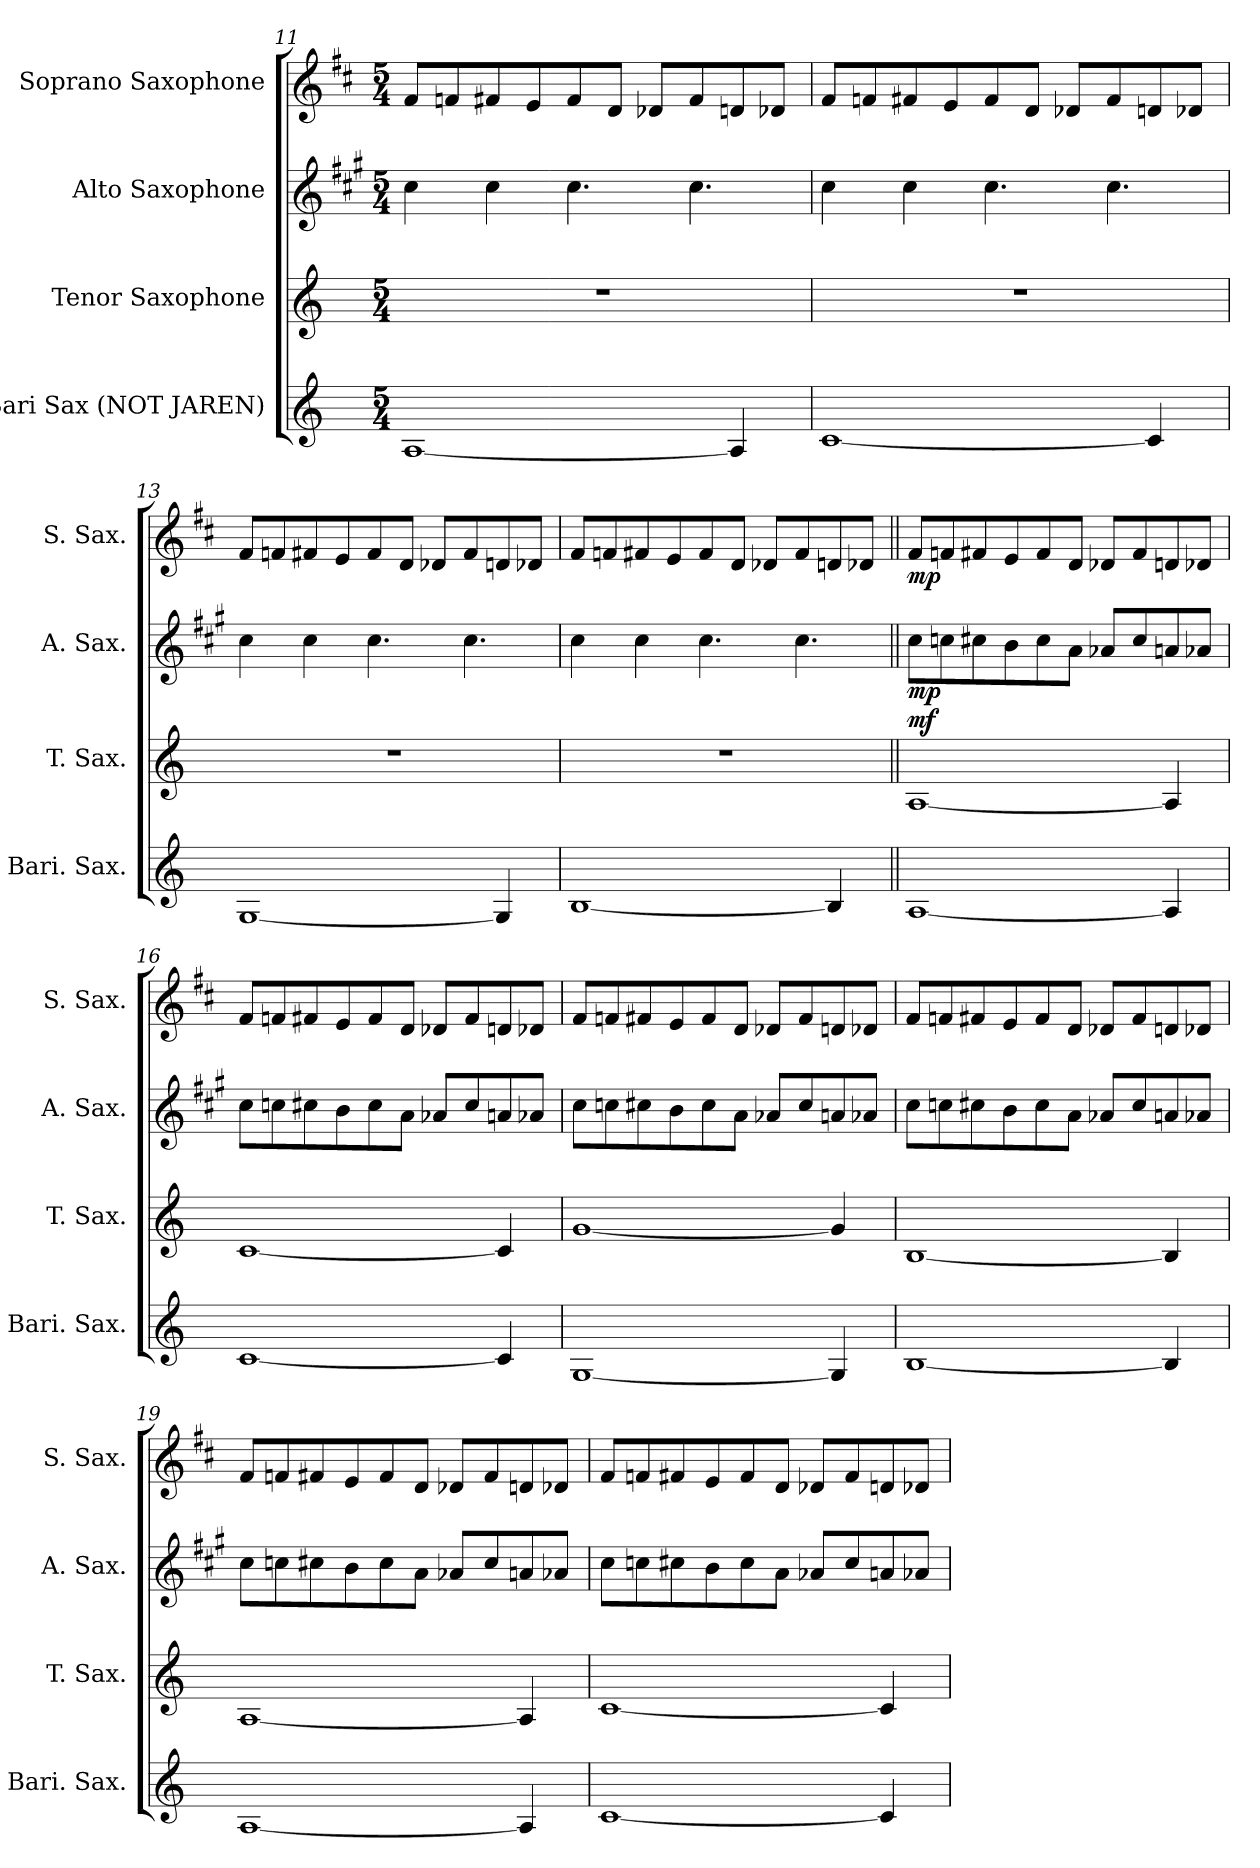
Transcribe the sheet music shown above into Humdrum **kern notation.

**kern	**kern	**dynam	**kern	**dynam	**kern	**dynam
*part4	*part3	*part3	*part2	*part2	*part1	*part1
*staff4	*staff3	*staff3	*staff2	*staff2	*staff1	*staff1
*I"Bari Sax (NOT JAREN)	*I"Tenor Saxophone	*	*I"Alto Saxophone	*	*I"Soprano Saxophone	*
*I'Bari. Sax.	*I'T. Sax.	*	*I'A. Sax.	*	*I'S. Sax.	*
*clefG2	*clefG2	*	*clefG2	*	*clefG2	*
*ITrd12c21	*ITrd8c14	*	*ITrd5c9	*	*ITrd1c2	*
*k[]	*k[]	*	*k[]	*	*k[]	*
*C:	*C:	*	*C:	*	*C:	*
*M5/4	*M5/4	*	*M5/4	*	*M5/4	*
=11	=11	=11	=11	=11	=11	=11
[1AA	4%5r	.	4e\	.	8e/L	.
.	.	.	.	.	8e-X/	.
.	.	.	4e\	.	8en/	.
.	.	.	.	.	8d/	.
.	.	.	4.e\	.	8e/	.
.	.	.	.	.	8c/J	.
.	.	.	.	.	8c-X/L	.
.	.	.	4.e\	.	8e/	.
4AA/]	.	.	.	.	8cn/	.
.	.	.	.	.	8c-X/J	.
!!LO:PB:g=z
=12	=12	=12	=12	=12	=12	=12
[1C	4%5r	.	4e\	.	8e/L	.
.	.	.	.	.	8e-X/	.
.	.	.	4e\	.	8en/	.
.	.	.	.	.	8d/	.
.	.	.	4.e\	.	8e/	.
.	.	.	.	.	8c/J	.
.	.	.	.	.	8c-X/L	.
.	.	.	4.e\	.	8e/	.
4C/]	.	.	.	.	8cn/	.
.	.	.	.	.	8c-X/J	.
=13	=13	=13	=13	=13	=13	=13
[1GG	4%5r	.	4e\	.	8e/L	.
.	.	.	.	.	8e-X/	.
.	.	.	4e\	.	8en/	.
.	.	.	.	.	8d/	.
.	.	.	4.e\	.	8e/	.
.	.	.	.	.	8c/J	.
.	.	.	.	.	8c-X/L	.
.	.	.	4.e\	.	8e/	.
4GG/]	.	.	.	.	8cn/	.
.	.	.	.	.	8c-X/J	.
!!LO:LB:g=z
=14	=14	=14	=14	=14	=14	=14
[1BB	4%5r	.	4e\	.	8e/L	.
.	.	.	.	.	8e-X/	.
.	.	.	4e\	.	8en/	.
.	.	.	.	.	8d/	.
.	.	.	4.e\	.	8e/	.
.	.	.	.	.	8c/J	.
.	.	.	.	.	8c-X/L	.
.	.	.	4.e\	.	8e/	.
4BB/]	.	.	.	.	8cn/	.
.	.	.	.	.	8c-X/J	.
=15||	=15||	=15||	=15||	=15||	=15||	=15||
!	!	!LO:DY:a	!	!LO:DY:b	!	!LO:DY:b
[1AA	[1AA	mf	8e\L	mp	8e/L	mp
.	.	.	8e-X\	.	8e-X/	.
.	.	.	8en\	.	8en/	.
.	.	.	8d\	.	8d/	.
.	.	.	8e\	.	8e/	.
.	.	.	8c\J	.	8c/J	.
.	.	.	8c-X/L	.	8c-X/L	.
.	.	.	8e/	.	8e/	.
4AA/]	4AA/]	.	8cn/	.	8cn/	.
.	.	.	8c-X/J	.	8c-X/J	.
!!LO:LB:g=z
=16	=16	=16	=16	=16	=16	=16
[1C	[1C	.	8e\L	.	8e/L	.
.	.	.	8e-X\	.	8e-X/	.
.	.	.	8en\	.	8en/	.
.	.	.	8d\	.	8d/	.
.	.	.	8e\	.	8e/	.
.	.	.	8c\J	.	8c/J	.
.	.	.	8c-X/L	.	8c-X/L	.
.	.	.	8e/	.	8e/	.
4C/]	4C/]	.	8cn/	.	8cn/	.
.	.	.	8c-X/J	.	8c-X/J	.
=17	=17	=17	=17	=17	=17	=17
[1GG	[1G	.	8e\L	.	8e/L	.
.	.	.	8e-X\	.	8e-X/	.
.	.	.	8en\	.	8en/	.
.	.	.	8d\	.	8d/	.
.	.	.	8e\	.	8e/	.
.	.	.	8c\J	.	8c/J	.
.	.	.	8c-X/L	.	8c-X/L	.
.	.	.	8e/	.	8e/	.
4GG/]	4G/]	.	8cn/	.	8cn/	.
.	.	.	8c-X/J	.	8c-X/J	.
!!LO:PB:g=z
=18	=18	=18	=18	=18	=18	=18
[1BB	[1BB	.	8e\L	.	8e/L	.
.	.	.	8e-X\	.	8e-X/	.
.	.	.	8en\	.	8en/	.
.	.	.	8d\	.	8d/	.
.	.	.	8e\	.	8e/	.
.	.	.	8c\J	.	8c/J	.
.	.	.	8c-X/L	.	8c-X/L	.
.	.	.	8e/	.	8e/	.
4BB/]	4BB/]	.	8cn/	.	8cn/	.
.	.	.	8c-X/J	.	8c-X/J	.
=19	=19	=19	=19	=19	=19	=19
[1AA	[1AA	.	8e\L	.	8e/L	.
.	.	.	8e-X\	.	8e-X/	.
.	.	.	8en\	.	8en/	.
.	.	.	8d\	.	8d/	.
.	.	.	8e\	.	8e/	.
.	.	.	8c\J	.	8c/J	.
.	.	.	8c-X/L	.	8c-X/L	.
.	.	.	8e/	.	8e/	.
4AA/]	4AA/]	.	8cn/	.	8cn/	.
.	.	.	8c-X/J	.	8c-X/J	.
!!LO:LB:g=z
=20	=20	=20	=20	=20	=20	=20
[1C	[1C	.	8e\L	.	8e/L	.
.	.	.	8e-X\	.	8e-X/	.
.	.	.	8en\	.	8en/	.
.	.	.	8d\	.	8d/	.
.	.	.	8e\	.	8e/	.
.	.	.	8c\J	.	8c/J	.
.	.	.	8c-X/L	.	8c-X/L	.
.	.	.	8e/	.	8e/	.
4C/]	4C/]	.	8cn/	.	8cn/	.
.	.	.	8c-X/J	.	8c-X/J	.
=	=	=	=	=	=	=
*-	*-	*-	*-	*-	*-	*-
